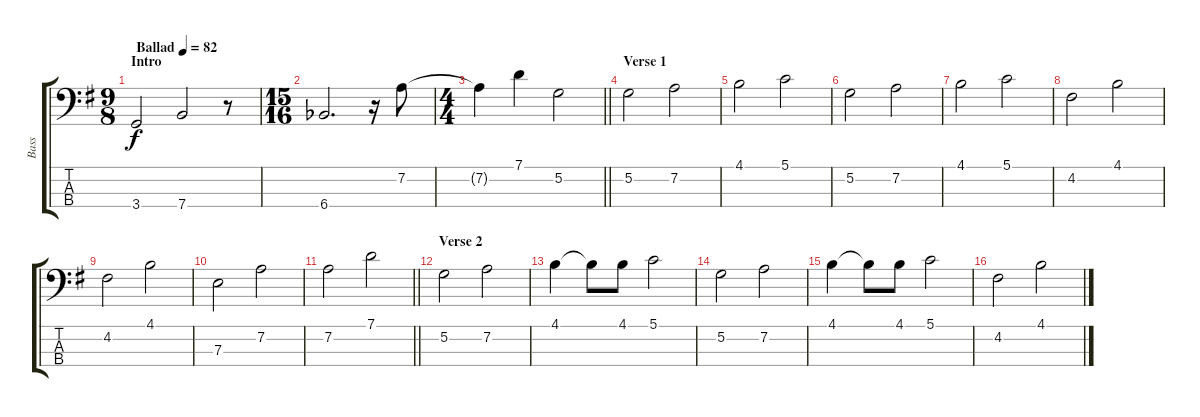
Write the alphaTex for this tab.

\track ("Bass" "Bass") {instrument electricbasspick}
\staff {score tabs}
\tuning (G2 D2 A1 E1) {hide}
\ts (9 8)
\section ("" "Intro")
\tempo (82 "Ballad")
\clef f4
\ks eminor
3.4.2{dy f instrument electricbasspick} 7.4.2 r.8 |
\ts (15 16)
6.4{acc b}.2{d} r.16 7.2.8 |
\ts (4 4)
\barLineRight lightlight
7.2{t}.4 7.1.4 5.2.2 |
\section ("" "Verse 1")
5.2.2 7.2.2 |
4.1.2 5.1.2 |
5.2.2 7.2.2 |
4.1.2 5.1.2 |
4.2.2 4.1.2 |
4.2.2 4.1.2 |
7.3.2 7.2.2 |
\barLineRight lightlight
7.2.2 7.1.2 |
\section ("" "Verse 2")
5.2.2 7.2.2 |
4.1.4 4.1{t}.8 4.1.8 5.1.2 |
5.2.2 7.2.2 |
4.1.4 4.1{t}.8 4.1.8 5.1.2 |
4.2.2 4.1.2
